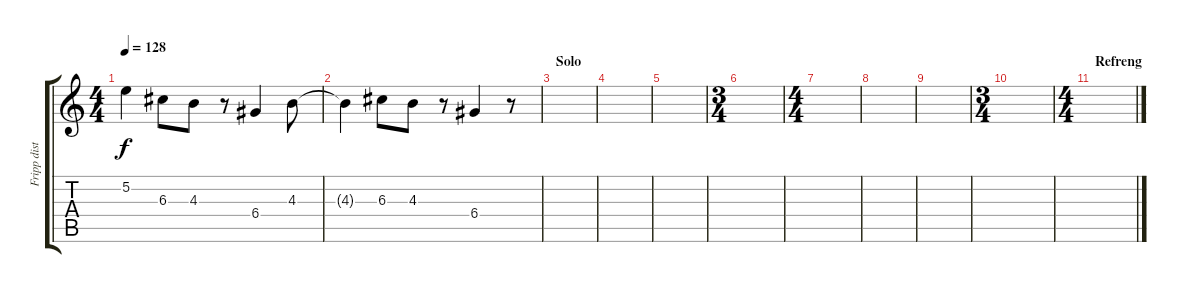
\track ("Fripp distorted" "Fripp dist") {instrument distortionguitar}
\staff {score tabs}
\tuning (E4 B3 G3 D3 A2 E2) {hide}
\ts (4 4)
\tempo 128
\clef g2
\ks c
5.2{t}.4{dy f} 6.3.8 4.3.8 r.8 6.4.4 4.3.8 |
4.3{t}.4 6.3.8 4.3.8 r.8 6.4.4 r.8 |
\section ("" "Solo")
|
|
|
\ts (3 4)
|
\ts (4 4)
|
|
|
\ts (3 4)
|
\ts (4 4)
\section ("" "Refreng")
